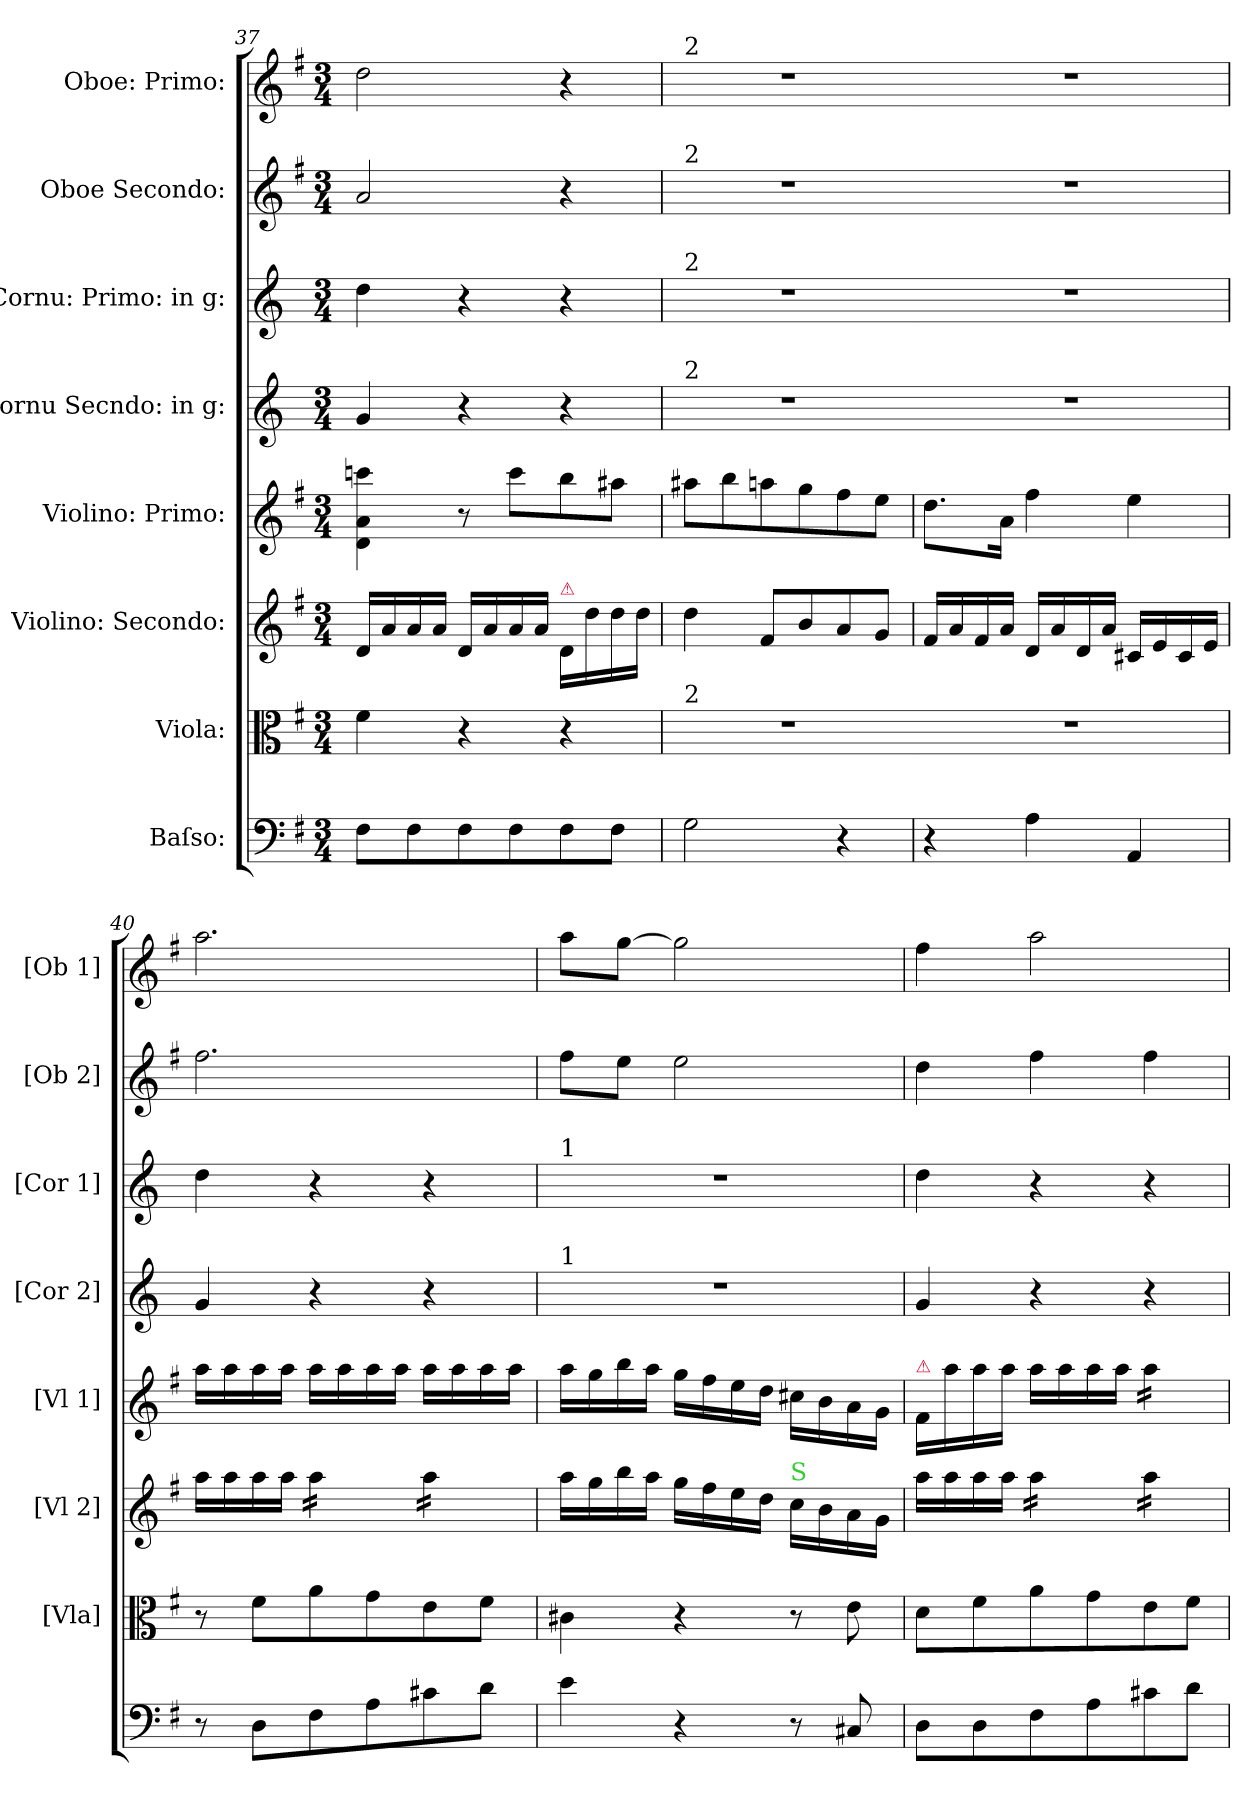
**kern	**dynam	**kern	**dynam	**kern	**dynam	**kern	**dynam	**kern	**kern	**kern	**kern
*part8	*part8	*part7	*part7	*part6	*part6	*part5	*part5	*part4	*part3	*part2	*part1
*staff8	*staff8	*staff7	*staff7	*staff6	*staff6	*staff5	*staff5	*staff4	*staff3	*staff2	*staff1
*I"Baſso:	*	*I"Viola:	*	*I"Violino: Secondo:	*	*I"Violino: Primo:	*	*I"Cornu Secndo: in g:	*I"Cornu: Primo: in g:	*I"Oboe Secondo:	*I"Oboe: Primo:
*	*	*I'[Vla]	*	*I'[Vl 2]	*	*I'[Vl 1]	*	*I'[Cor 2]	*I'[Cor 1]	*I'[Ob 2]	*I'[Ob 1]
*clefF4	*	*clefC3	*	*clefG2	*	*clefG2	*	*clefG2	*clefG2	*clefG2	*clefG2
*	*	*	*	*	*	*	*	*ITrd3c5	*ITrd3c5	*	*
*k[f#]	*	*k[f#]	*	*k[f#]	*	*k[f#]	*	*k[f#]	*k[f#]	*k[f#]	*k[f#]
*G:	*	*G:	*	*G:	*	*G:	*	*	*	*G:	*G:
*M3/4	*	*M3/4	*	*M3/4	*	*M3/4	*	*M3/4	*M3/4	*M3/4	*M3/4
=37	=37	=37	=37	=37	=37	=37	=37	=37	=37	=37	=37
!	!	!	!	!	!LO:DY:rj	!	!LO:DY:rj	!	!	!	!
8F#\L	.	4f#\	.	16d/LL	for	4d\ 4a\ 4cccn\	for	4d/	4a\	2a/	2dd\
.	.	.	.	16a/	.	.	.	.	.	.	.
8F#\	.	.	.	16a/	.	.	.	.	.	.	.
.	.	.	.	16a/JJ	.	.	.	.	.	.	.
8F#\	.	4r	.	16d/LL	.	8r	.	4r	4r	.	.
.	.	.	.	16a/	.	.	.	.	.	.	.
8F#\	.	.	.	16a/	.	8ccc\L	.	.	.	.	.
.	.	.	.	16a/JJ	.	.	.	.	.	.	.
!	!	!	!	!LO:TX:a:color=crimson:t=⚠	!	!	!	!	!	!	!
!	!	!	!	!	!	!	!LO:DY:rj	!	!	!	!
8F#\	.	4r	.	16d/LL	.	8bb\	p&colon;	4r	4r	4r	4r
.	.	.	.	16dd\	.	.	.	.	.	.	.
8F#\J	.	.	.	16dd\	.	8aa#X\J	.	.	.	.	.
.	.	.	.	16dd\JJ	.	.	.	.	.	.	.
=38	=38	=38	=38	=38	=38	=38	=38	=38	=38	=38	=38
!	!	!	!	!	!	!	!	!	!	!	!LO:TX:a:t=2
!	!	!	!	!	!	!	!	!	!	!LO:TX:a:t=2	!
!	!	!	!	!	!	!	!	!	!LO:TX:a:t=2	!	!
!	!	!	!	!	!	!	!	!LO:TX:a:t=2	!	!	!
!	!	!LO:TX:a:t=2	!	!	!	!	!	!	!	!	!
2G\	.	2.r	.	4dd\	.	8aa#X\L	.	2.r	2.r	2.r	2.r
.	.	.	.	.	.	8bb\	.	.	.	.	.
.	.	.	.	8f#/L	.	8aan\	.	.	.	.	.
.	.	.	.	8b/	.	8gg\	.	.	.	.	.
4r	.	.	.	8a/	.	8ff#\	.	.	.	.	.
.	.	.	.	8g/J	.	8ee\J	.	.	.	.	.
=39	=39-	=39-	=39-	=39	=39-	=39	=39-	=39-	=39-	=39-	=39-
4r	.	2.r	.	16f#/LL	.	8.dd\L	.	2.r	2.r	2.r	2.r
.	.	.	.	16a/	.	.	.	.	.	.	.
.	.	.	.	16f#/	.	.	.	.	.	.	.
.	.	.	.	16a/JJ	.	16a\Jk	.	.	.	.	.
4A\	.	.	.	16d/LL	.	4ff#\	.	.	.	.	.
.	.	.	.	16a/	.	.	.	.	.	.	.
.	.	.	.	16d/	.	.	.	.	.	.	.
.	.	.	.	16a/JJ	.	.	.	.	.	.	.
4AA/	.	.	.	16c#X/LL	.	4ee\	.	.	.	.	.
.	.	.	.	16e/	.	.	.	.	.	.	.
.	.	.	.	16c#/	.	.	.	.	.	.	.
.	.	.	.	16e/JJ	.	.	.	.	.	.	.
=40	=40	=40	=40	=40	=40	=40	=40	=40	=40	=40	=40
!	!	!	!	!	!LO:DY:rj	!	!LO:DY:rj	!	!	!	!
8r	for	8r	for&colon;	16aa\LL	for&colon;	16aa\LL	for	4d/	4a\	2.ff#\	2.aa\
.	.	.	.	16aa\	.	16aa\	.	.	.	.	.
8D\L	.	8f#\L	.	16aa\	.	16aa\	.	.	.	.	.
.	.	.	.	16aa\JJ	.	16aa\JJ	.	.	.	.	.
*	*	*	*	*tremolo	*	*	*	*	*	*	*
8F#\	.	8a\	.	16aa\LL	.	16aa\LL	.	4r	4r	.	.
.	.	.	.	16aa\	.	16aa\	.	.	.	.	.
8A\	.	8g\	.	16aa\	.	16aa\	.	.	.	.	.
.	.	.	.	16aa\JJ	.	16aa\JJ	.	.	.	.	.
8c#X\	.	8e\	.	16aa\LL	.	16aa\LL	.	4r	4r	.	.
.	.	.	.	16aa\	.	16aa\	.	.	.	.	.
8d\J	.	8f#\J	.	16aa\	.	16aa\	.	.	.	.	.
.	.	.	.	16aa\JJ	.	16aa\JJ	.	.	.	.	.
*	*	*	*	*Xtremolo	*	*	*	*	*	*	*
=41	=41	=41	=41	=41	=41	=41	=41	=41	=41	=41	=41
!	!	!	!	!	!	!	!	!	!LO:TX:a:t=1	!	!
!	!	!	!	!	!	!	!	!LO:TX:a:t=1	!	!	!
4e\	.	4c#X\	.	16aa\LL	.	16aa\LL	.	2.r	2.r	8ff#\L	8aa\L
.	.	.	.	16gg\	.	16gg\	.	.	.	.	.
.	.	.	.	16bb\	.	16bb\	.	.	.	8ee\J	[8gg\J
.	.	.	.	16aa\JJ	.	16aa\JJ	.	.	.	.	.
4r	.	4r	.	16gg\LL	.	16gg\LL	.	.	.	2ee\	2gg\]
.	.	.	.	16ff#\	.	16ff#\	.	.	.	.	.
.	.	.	.	16ee\	.	16ee\	.	.	.	.	.
.	.	.	.	16dd\JJ	.	16dd\JJ	.	.	.	.	.
!	!	!	!	!LO:TX:a:color=limegreen:t=S	!	!	!	!	!	!	!
8r	.	8r	.	16cc\LL	.	16cc#X\LL	.	.	.	.	.
.	.	.	.	16b\	.	16b\	.	.	.	.	.
8C#X/	.	8e\	.	16a\	.	16a\	.	.	.	.	.
.	.	.	.	16g\JJ	.	16g\JJ	.	.	.	.	.
=42	=42	=42	=42	=42	=42	=42	=42	=42	=42	=42	=42
!	!	!	!	!	!	!LO:TX:a:color=crimson:t=⚠	!	!	!	!	!
8D\L	.	8d\L	.	16aa\LL	.	16f#/LL	.	4d/	4a\	4dd\	4ff#\
.	.	.	.	16aa\	.	16aa\	.	.	.	.	.
8D\	.	8f#\	.	16aa\	.	16aa\	.	.	.	.	.
.	.	.	.	16aa\JJ	.	16aa\JJ	.	.	.	.	.
*	*	*	*	*tremolo	*	*	*	*	*	*	*
8F#\	.	8a\	.	16aa\LL	.	16aa\LL	.	4r	4r	4ff#\	2aa\
.	.	.	.	16aa\	.	16aa\	.	.	.	.	.
8A\	.	8g\	.	16aa\	.	16aa\	.	.	.	.	.
.	.	.	.	16aa\JJ	.	16aa\JJ	.	.	.	.	.
*	*	*	*	*	*	*tremolo	*	*	*	*	*
8c#X\	.	8e\	.	16aa\LL	.	16aa\LL	.	4r	4r	4ff#\	.
.	.	.	.	16aa\	.	16aa\	.	.	.	.	.
8d\J	.	8f#\J	.	16aa\	.	16aa\	.	.	.	.	.
.	.	.	.	16aa\JJ	.	16aa\JJ	.	.	.	.	.
*	*	*	*	*	*	*Xtremolo	*	*	*	*	*
*	*	*	*	*Xtremolo	*	*	*	*	*	*	*
=	=	=	=	=	=	=	=	=	=	=	=
*-	*-	*-	*-	*-	*-	*-	*-	*-	*-	*-	*-
